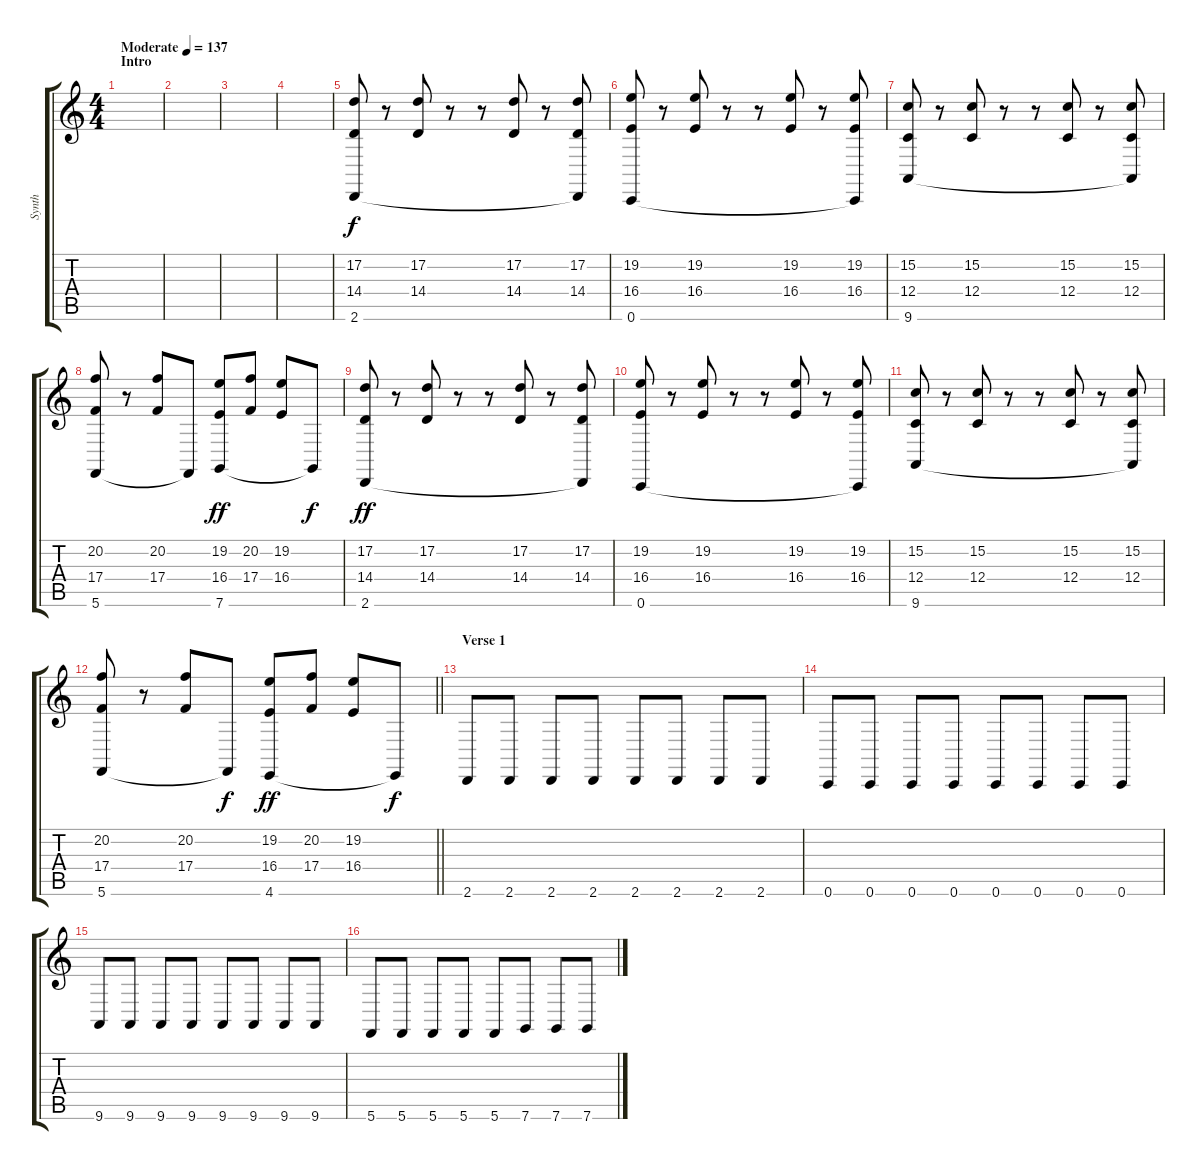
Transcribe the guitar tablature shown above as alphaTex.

\track ("Synth" "Synth") {instrument lead8bassandlead}
\staff {score tabs}
\tuning (D4 A3 F3 C3 G2 C2) {hide}
\ts (4 4)
\section ("" "Intro")
\tempo (137 "Moderate")
\clef g2
\ks c
|
|
|
|
(17.2 14.4 2.6).8 r.8 (17.2 14.4).8 r.8 r.8 (17.2 14.4).8 r.8 (17.2 14.4 2.6{t}).8 |
(19.2 16.4 0.6).8 r.8 (19.2 16.4).8 r.8 r.8 (19.2 16.4).8 r.8 (19.2 16.4 0.6{t}).8 |
(15.2 12.4 9.6).8 r.8 (15.2 12.4).8 r.8 r.8 (15.2 12.4).8 r.8 (15.2 12.4 9.6{t}).8 |
(20.2 17.4 5.6).8 r.8 (20.2 17.4).8 5.6{t}.8{dy f} (19.2 16.4 7.6).8{dy ff} (20.2 17.4).8 (19.2 16.4).8 7.6{t}.8{dy f} |
(17.2 14.4 2.6).8{dy ff} r.8 (17.2 14.4).8 r.8 r.8 (17.2 14.4).8 r.8 (17.2 14.4 2.6{t}).8 |
(19.2 16.4 0.6).8 r.8 (19.2 16.4).8 r.8 r.8 (19.2 16.4).8 r.8 (19.2 16.4 0.6{t}).8 |
(15.2 12.4 9.6).8 r.8 (15.2 12.4).8 r.8 r.8 (15.2 12.4).8 r.8 (15.2 12.4 9.6{t}).8 |
\barLineRight lightlight
(20.2 17.4 5.6).8 r.8 (20.2 17.4).8 5.6{t}.8{dy f} (19.2 16.4 4.6).8{dy ff} (20.2 17.4).8 (19.2 16.4).8 4.6{t}.8{dy f} |
\section ("" "Verse 1")
2.6.8 2.6.8 2.6.8 2.6.8 2.6.8 2.6.8 2.6.8 2.6.8 |
0.6.8 0.6.8 0.6.8 0.6.8 0.6.8 0.6.8 0.6.8 0.6.8 |
9.6.8 9.6.8 9.6.8 9.6.8 9.6.8 9.6.8 9.6.8 9.6.8 |
5.6.8 5.6.8 5.6.8 5.6.8 5.6.8 7.6.8 7.6.8 7.6.8
